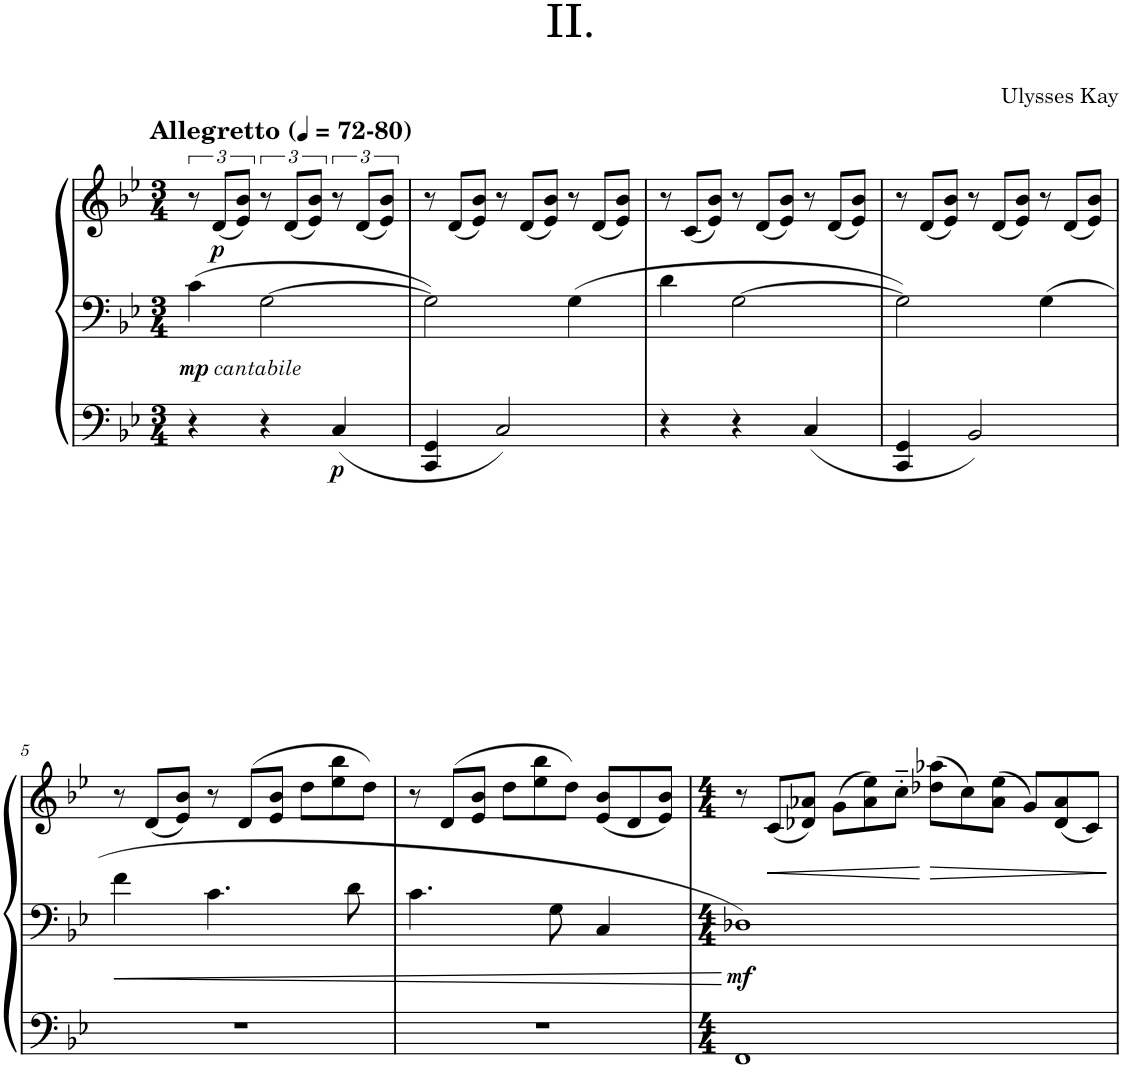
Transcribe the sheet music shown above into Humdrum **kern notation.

**kern	**kern	**kern	**dynam
*part1	*part1	*part1	*part1
*staff3	*staff2	*staff1	*staff1/2/3
*I"Piano	*	*	*
*I'Pno.	*	*	*
*clefF4	*clefF4	*clefG2	*
*k[b-e-]	*k[b-e-]	*k[b-e-]	*
*M3/4	*M3/4	*M3/4	*
*MM72	*MM72	*MM72	*
=1	=1	=1	=1
!	!	!LO:TX:a:B:t=Allegretto (	!
!	!	!LO:TX:a:B:t=-80)	!
!	!	!	!LO:DY:b=2
!	!	!	!LO:DY:n=1:b=2
4r	4c\	12r	mp other-dynamics
!	!	!	!LO:DY:n=2:b
.	.	(12d/L	p
.	.	12e-/ 12b-/J)	.
4r	[2G\	12r	.
.	.	(12d/L	.
.	.	12e-/ 12b-/J)	.
!	!	!	!LO:DY:n=3:b=3
4C/	.	12r	p
.	.	(12d/L	.
.	.	12e-/ 12b-/J)	.
=2	=2	=2	=2
*	*	*Xtuplet	*
4CC/ 4GG/	2G\]	12r	.
.	.	(12d/L	.
.	.	12e-/ 12b-/J)	.
2C/	.	12r	.
.	.	(12d/L	.
.	.	12e-/ 12b-/J)	.
.	4G\	12r	.
.	.	(12d/L	.
.	.	12e-/ 12b-/J)	.
=3	=3	=3	=3
4r	4d\	12r	.
.	.	(12c/L	.
.	.	12e-/ 12b-/J)	.
4r	[2G\	12r	.
.	.	(12d/L	.
.	.	12e-/ 12b-/J)	.
4C/	.	12r	.
.	.	(12d/L	.
.	.	12e-/ 12b-/J)	.
=4	=4	=4	=4
4CC/ 4GG/	2G\]	12r	.
.	.	(12d/L	.
.	.	12e-/ 12b-/J)	.
2BB-/	.	12r	.
.	.	(12d/L	.
.	.	12e-/ 12b-/J)	.
.	4G\	12r	.
.	.	(12d/L	.
.	.	12e-/ 12b-/J)	.
!!LO:LB:g=z
=5	=5	=5	=5
2.r	4f\	12r	.
.	.	(12d/L	.
.	.	12e-/ 12b-/J)	.
.	4.c\	12r	.
.	.	(12d/L	.
.	.	12e-/ 12b-/J	.
.	.	12dd\L	.
.	.	12ee-\ 12bb-\	.
.	8d\	.	.
.	.	12dd\J)	.
=6	=6	=6	=6
2.r	4.c\	12r	.
.	.	(12d/L	.
.	.	12e-/ 12b-/J	.
.	.	12dd\L	.
.	.	12ee-\ 12bb-\	.
.	8G\	.	.
.	.	12dd\J)	.
.	4C/	(12e-/ 12b-/L	.
.	.	12d/	.
.	.	12e-/ 12b-/J)	.
=7	=7	=7	=7
*M4/4	*M4/4	*M4/4	*
!	!	!	!LO:DY:b=2
1FF	1D-X	12r	mf
!	!	!	!LO:HP:b
.	.	(12c/L	<
.	.	12d-X/ 12a-X/J)	.
.	.	(12g\L	.
.	.	12a-\ 12ee-\)	.
.	.	12cc'~\J	.
!	!	!	!LO:HP:n=1:b
.	.	(12dd-X\ 12aa-X\L	[ >
.	.	12cc\)	.
.	.	(12a-\ 12ee-\J	.
.	.	12g/L)	.
.	.	(12d-/ 12a-/	.
.	.	12c/J)	.
.	.	.	]
=	=	=	=
*-	*-	*-	*-
